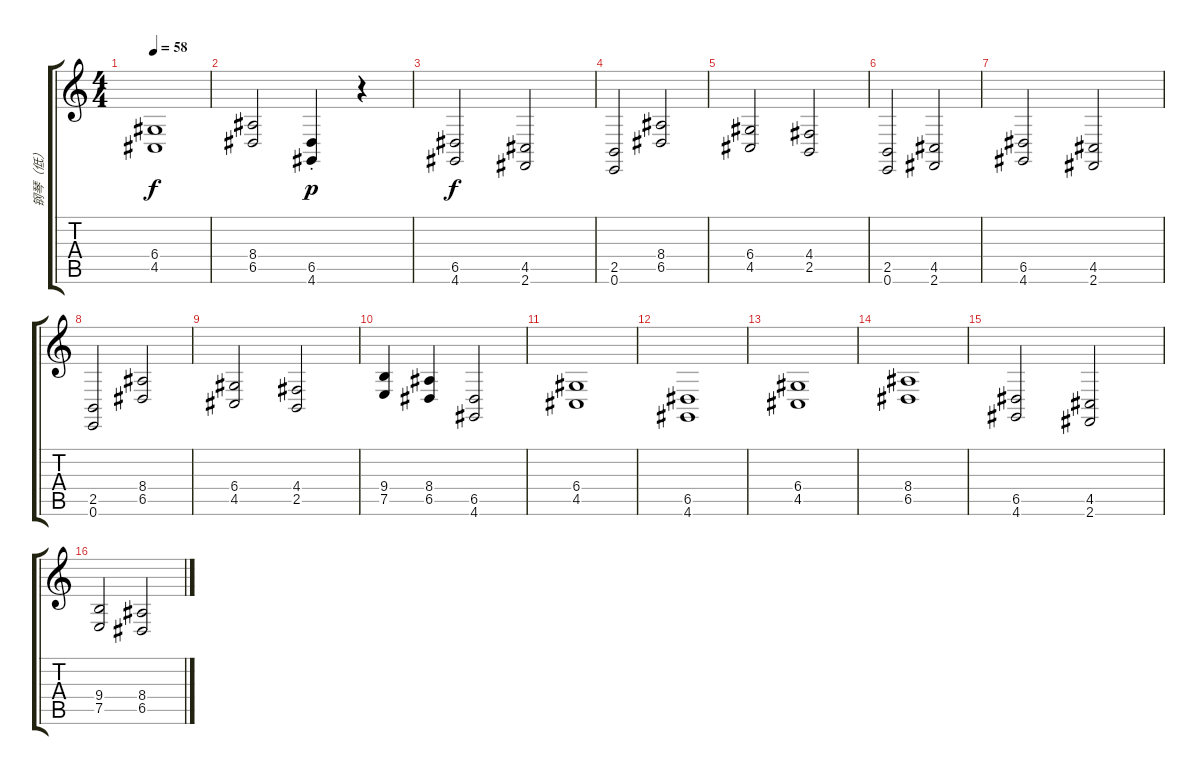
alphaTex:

\track ("钢琴（低）" "钢琴（低）") {instrument acousticgrandpiano}
\staff {score tabs}
\tuning (E4 B3 G3 D3 A2 E2) {hide}
\ts (4 4)
\tempo 58
\clef g2
\ks c
(6.4 4.5).1{dy f} |
(8.4 6.5).2 (6.5{st} 4.6{st}).4{dy p} r.4 |
(6.5 4.6).2{dy f} (4.5 2.6).2 |
(2.5 0.6).2 (8.4 6.5).2 |
(6.4 4.5).2 (4.4 2.5).2 |
(2.5 0.6).2 (4.5 2.6).2 |
(6.5 4.6).2 (4.5 2.6).2 |
(2.5 0.6).2 (8.4 6.5).2 |
(6.4 4.5).2 (4.4 2.5).2 |
(9.4 7.5).4 (8.4 6.5).4 (6.5 4.6).2 |
(6.4 4.5).1 |
(6.5 4.6).1 |
(6.4 4.5).1 |
(8.4 6.5).1 |
(6.5 4.6).2 (4.5 2.6).2 |
(9.4 7.5).2 (8.4 6.5).2
